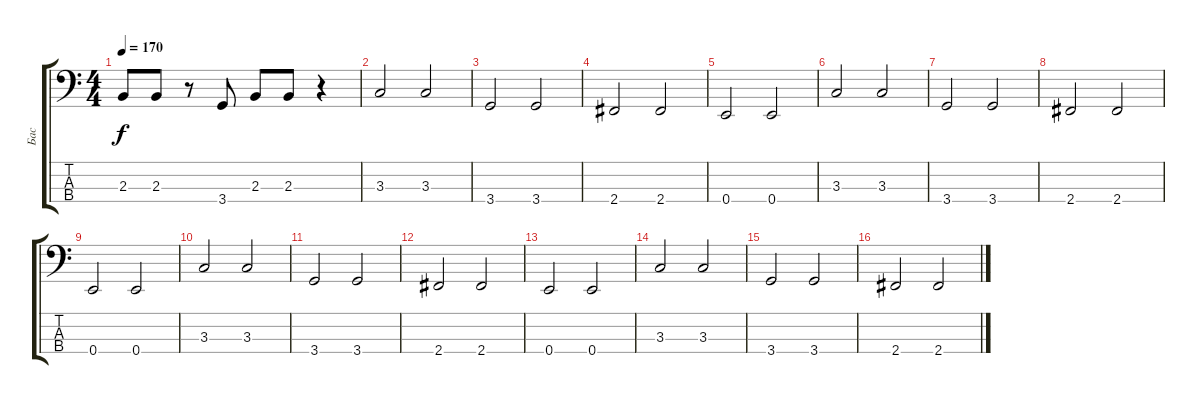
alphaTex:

\track ("Бас" "Бас") {instrument electricbasspick}
\staff {score tabs}
\tuning (G2 D2 A1 E1) {hide}
\ts (4 4)
\tempo 170
\clef f4
\ks c
2.3.8{dy f} 2.3.8 r.8 3.4.8 2.3.8 2.3.8 r.4 |
3.3.2 3.3.2 |
3.4.2 3.4.2 |
2.4.2 2.4.2 |
0.4.2 0.4.2 |
3.3.2 3.3.2 |
3.4.2 3.4.2 |
2.4.2 2.4.2 |
0.4.2 0.4.2 |
3.3.2 3.3.2 |
3.4.2 3.4.2 |
2.4.2 2.4.2 |
0.4.2 0.4.2 |
3.3.2 3.3.2 |
3.4.2 3.4.2 |
2.4.2 2.4.2
